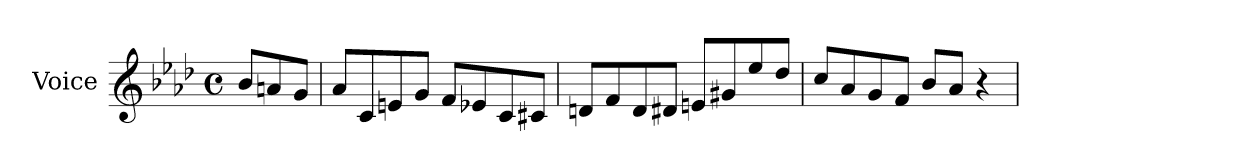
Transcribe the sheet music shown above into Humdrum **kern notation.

**kern
*part1
*staff1
*I"Voice
*I'Voice
*clefG2
*k[b-e-a-d-]
*M4/4
*met(c)
=
8b-/L
8an/
8g/J
=1
8a-/L
8c/
8en/
8g/J
8f/L
8e-X/
8c/
8c#X/J
=2
8dn/L
8f/
8d/
8d#X/J
8en/L
8g#X/
8ee-/
8dd-/J
=3
8cc/L
8a-/
8g/
8f/J
8b-/L
8a-/J
4r
=
*-
